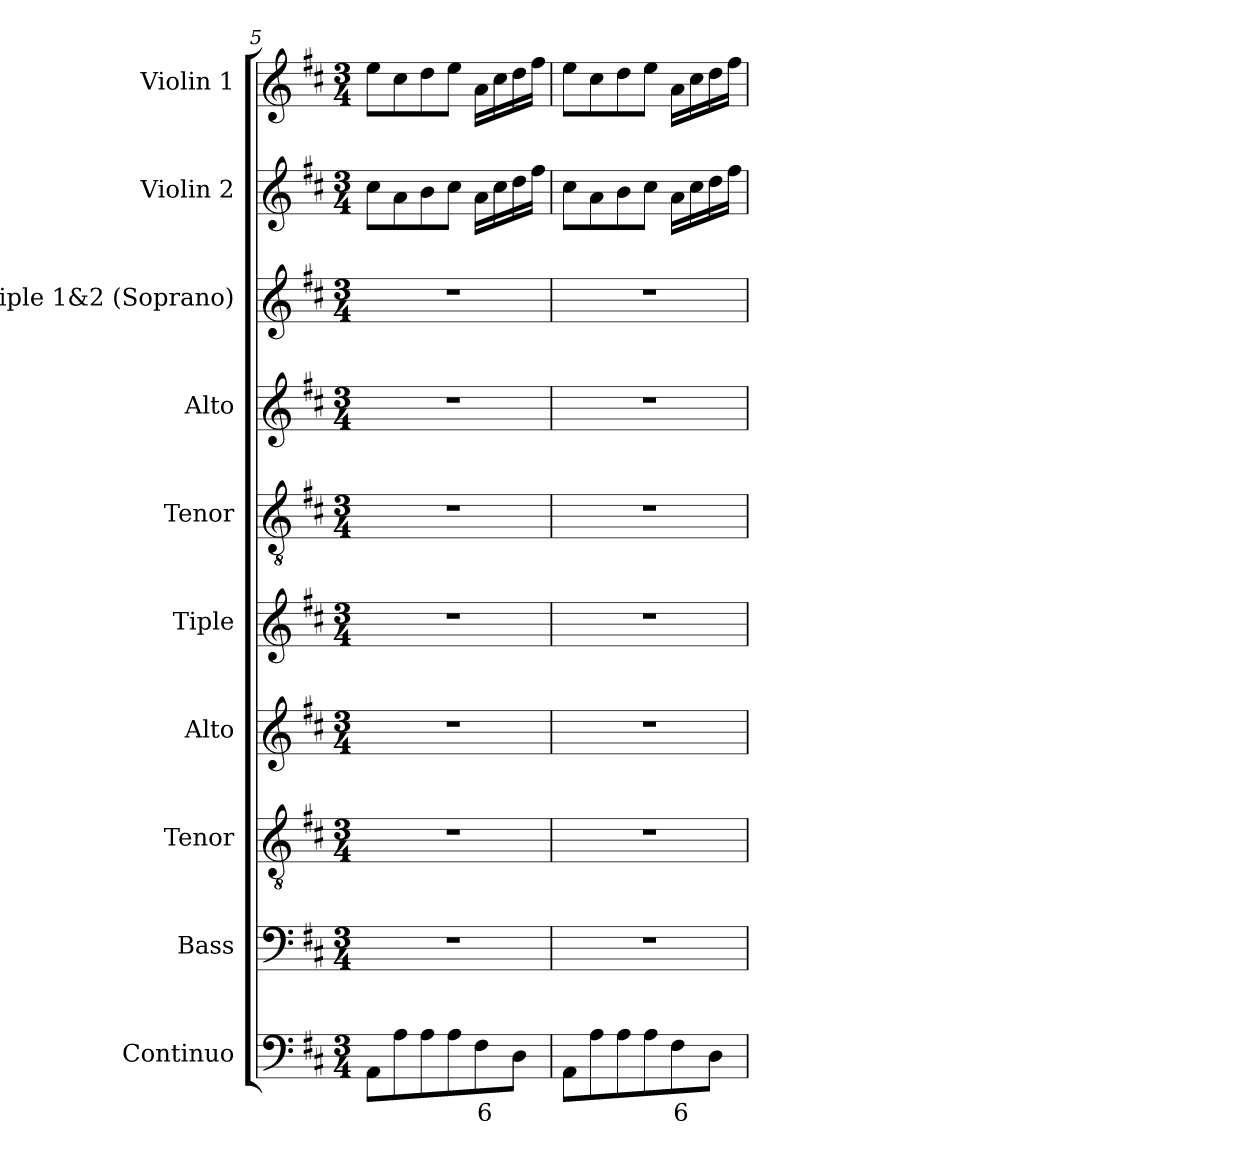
**kern	**text	**kern	**kern	**kern	**kern	**kern	**kern	**kern	**kern	**kern
*part10	*part10	*part9	*part8	*part7	*part6	*part5	*part4	*part3	*part2	*part1
*staff10	*staff10	*staff9	*staff8	*staff7	*staff6	*staff5	*staff4	*staff3	*staff2	*staff1
*I"Continuo	*	*I"Bass	*I"Tenor	*I"Alto	*I"Tiple	*I"Tenor	*I"Alto	*I"Tiple 1&2 (Soprano)	*I"Violin 2	*I"Violin 1
*I'Cont.	*	*I'B.	*I'T.	*I'A.	*	*I'T.	*I'A.	*I'S.	*I'Vln. 2	*I'Vln. 1
*clefF4	*	*clefF4	*clefGv2	*clefG2	*clefG2	*clefGv2	*clefG2	*clefG2	*clefG2	*clefG2
*	*	*	*ITrd7c12	*	*	*ITrd7c12	*	*	*	*
*k[f#c#]	*	*k[f#c#]	*k[f#c#]	*k[f#c#]	*k[f#c#]	*k[f#c#]	*k[f#c#]	*k[f#c#]	*k[f#c#]	*k[f#c#]
*D:	*	*D:	*D:	*D:	*D:	*D:	*D:	*D:	*D:	*D:
*M3/4	*	*M3/4	*M3/4	*M3/4	*M3/4	*M3/4	*M3/4	*M3/4	*M3/4	*M3/4
=5	=5	=5	=5	=5	=5	=5	=5	=5	=5	=5
!	!	!LO:N:vis=1	!LO:N:vis=1	!LO:N:vis=1	!LO:N:vis=1	!LO:N:vis=1	!LO:N:vis=1	!LO:N:vis=1	!	!
8AAi\L	.	2.r	2.r	2.r	2.r	2.r	2.r	2.r	8cc#i\L	8eei\L
8Ai\	.	.	.	.	.	.	.	.	8ai\	8cc#i\
8Ai\	.	.	.	.	.	.	.	.	8bi\	8ddi\
8Ai\	.	.	.	.	.	.	.	.	8cc#i\J	8eei\J
!	!LO:LY:b:color=#000000	!	!	!	!	!	!	!	!	!
8F#i\	6	.	.	.	.	.	.	.	16ai\LL	16ai\LL
.	.	.	.	.	.	.	.	.	16cc#i\	16cc#i\
8Di\J	.	.	.	.	.	.	.	.	16ddi\	16ddi\
.	.	.	.	.	.	.	.	.	16ff#i\JJ	16ff#i\JJ
=6	=6	=6	=6	=6	=6	=6	=6	=6	=6	=6
!	!	!LO:N:vis=1	!LO:N:vis=1	!LO:N:vis=1	!LO:N:vis=1	!LO:N:vis=1	!LO:N:vis=1	!LO:N:vis=1	!	!
8AAi\L	.	2.r	2.r	2.r	2.r	2.r	2.r	2.r	8cc#i\L	8eei\L
8Ai\	.	.	.	.	.	.	.	.	8ai\	8cc#i\
8Ai\	.	.	.	.	.	.	.	.	8bi\	8ddi\
8Ai\	.	.	.	.	.	.	.	.	8cc#i\J	8eei\J
!	!LO:LY:b:color=#000000	!	!	!	!	!	!	!	!	!
8F#i\	6	.	.	.	.	.	.	.	16ai\LL	16ai\LL
.	.	.	.	.	.	.	.	.	16cc#i\	16cc#i\
8Di\J	.	.	.	.	.	.	.	.	16ddi\	16ddi\
.	.	.	.	.	.	.	.	.	16ff#i\JJ	16ff#i\JJ
=	=	=	=	=	=	=	=	=	=	=
*-	*-	*-	*-	*-	*-	*-	*-	*-	*-	*-
